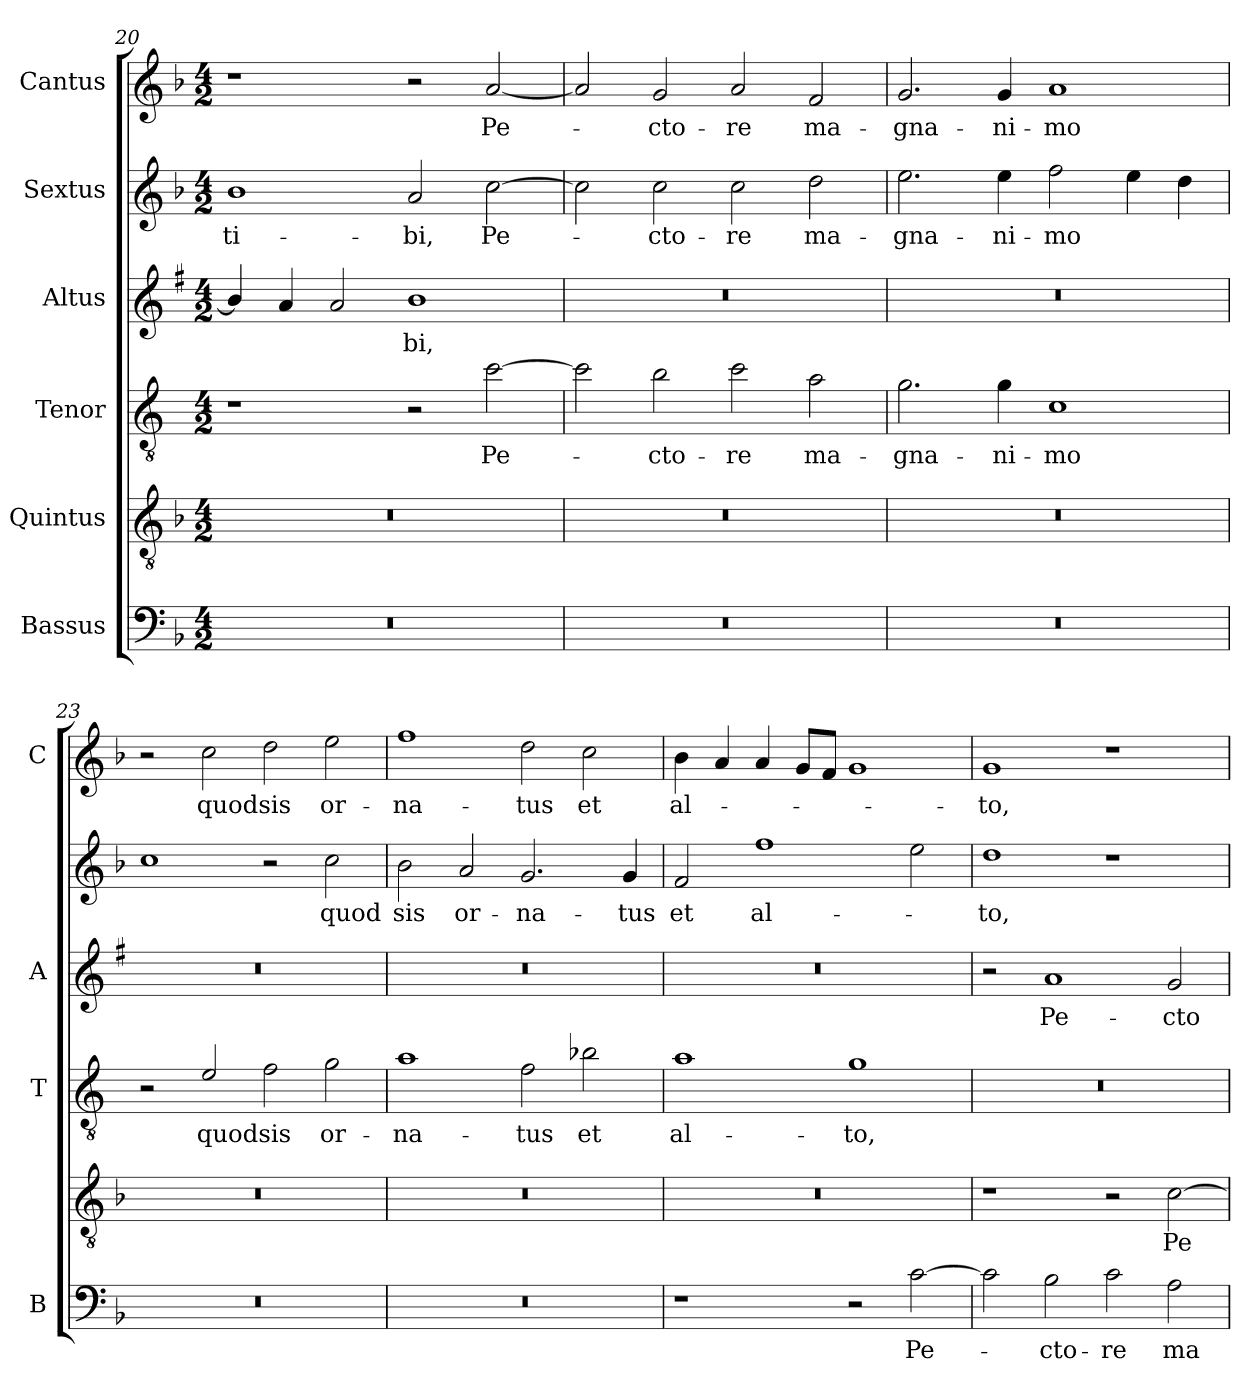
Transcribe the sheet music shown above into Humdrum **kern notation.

**kern	**text	**kern	**text	**kern	**text	**kern	**text	**kern	**text	**kern	**text
*part6	*part6	*part5	*part5	*part4	*part4	*part3	*part3	*part2	*part2	*part1	*part1
*staff6	*staff6	*staff5	*staff5	*staff4	*staff4	*staff3	*staff3	*staff2	*staff2	*staff1	*staff1
*I"Bassus	*	*I"Quintus	*	*I"Tenor	*	*I"Altus	*	*I"Sextus	*	*I"Cantus	*
*I'B	*	*	*	*I'T	*	*I'A	*	*	*	*I'C	*
*clefF4	*	*clefGv2	*	*clefGv2	*	*clefG2	*	*clefG2	*	*clefG2	*
*	*	*	*	*ITrd4c7	*	*ITrd1c2	*	*	*	*	*
*k[b-]	*	*k[b-]	*	*k[b-]	*	*k[b-]	*	*k[b-]	*	*k[b-]	*
*F:	*	*F:	*	*F:	*	*F:	*	*F:	*	*F:	*
*M4/2	*	*M4/2	*	*M4/2	*	*M4/2	*	*M4/2	*	*M4/2	*
=20	=20	=20	=20	=20	=20	=20	=20	=20	=20	=20	=20
!	!	!	!	!	!	!	!	!	!LO:LY:b	!	!
0r	.	0r	.	1r	.	4a/]	.	1b-	ti-	1r	.
.	.	.	.	.	.	4g/	.	.	.	.	.
.	.	.	.	.	.	2g/	.	.	.	.	.
!	!	!	!	!	!	!	!LO:LY:b	!	!LO:LY:b	!	!
.	.	.	.	2r	.	1a	-bi,	2a/	-bi,	2r	.
!	!	!	!	!	!LO:LY:b	!	!	!	!LO:LY:b	!	!LO:LY:b
.	.	.	.	[2f\	Pe-	.	.	[2cc\	Pe-	[2a/	Pe-
=21	=21	=21	=21	=21	=21	=21	=21	=21	=21	=21	=21
0r	.	0r	.	2f\]	.	0r	.	2cc\]	.	2a/]	.
!	!	!	!	!	!LO:LY:b	!	!	!	!LO:LY:b	!	!LO:LY:b
.	.	.	.	2e\	-cto-	.	.	2cc\	-cto-	2g/	-cto-
!	!	!	!	!	!LO:LY:b	!	!	!	!LO:LY:b	!	!LO:LY:b
.	.	.	.	2f\	-re	.	.	2cc\	-re	2a/	-re
!	!	!	!	!	!LO:LY:b	!	!	!	!LO:LY:b	!	!LO:LY:b
.	.	.	.	2d\	ma-	.	.	2dd\	ma-	2f/	ma-
=22	=22	=22	=22	=22	=22	=22	=22	=22	=22	=22	=22
!	!	!	!	!	!LO:LY:b	!	!	!	!LO:LY:b	!	!LO:LY:b
0r	.	0r	.	2.c\	-gna-	0r	.	2.ee\	-gna-	2.g/	-gna-
!	!	!	!	!	!LO:LY:b	!	!	!	!LO:LY:b	!	!LO:LY:b
.	.	.	.	4c\	-ni-	.	.	4ee\	-ni-	4g/	-ni-
!	!	!	!	!	!LO:LY:b	!	!	!	!LO:LY:b	!	!LO:LY:b
.	.	.	.	1F	-mo	.	.	2ff\	-mo	1a	-mo
.	.	.	.	.	.	.	.	4ee\	.	.	.
.	.	.	.	.	.	.	.	4dd\	.	.	.
=23	=23	=23	=23	=23	=23	=23	=23	=23	=23	=23	=23
0r	.	0r	.	2r	.	0r	.	1cc	.	2r	.
!	!	!	!	!	!LO:LY:b	!	!	!	!	!	!LO:LY:b
.	.	.	.	2A/	quod	.	.	.	.	2cc\	quod
!	!	!	!	!	!LO:LY:b	!	!	!	!	!	!LO:LY:b
.	.	.	.	2B-\	sis	.	.	2r	.	2dd\	sis
!	!	!	!	!	!LO:LY:b	!	!	!	!LO:LY:b	!	!LO:LY:b
.	.	.	.	2c\	or-	.	.	2cc\	quod	2ee\	or-
!!LO:LB:g=z
=24	=24	=24	=24	=24	=24	=24	=24	=24	=24	=24	=24
!	!	!	!	!	!LO:LY:b	!	!	!	!LO:LY:b	!	!LO:LY:b
0r	.	0r	.	1d	-na-	0r	.	2b-\	sis	1ff	-na-
!	!	!	!	!	!	!	!	!	!LO:LY:b	!	!
.	.	.	.	.	.	.	.	2a/	or-	.	.
!	!	!	!	!	!LO:LY:b	!	!	!	!LO:LY:b	!	!LO:LY:b
.	.	.	.	2B-\	-tus	.	.	2.g/	-na-	2dd\	-tus
!	!	!	!	!	!LO:LY:b	!	!	!	!	!	!LO:LY:b
.	.	.	.	2e-X\	et	.	.	.	.	2cc\	et
!	!	!	!	!	!	!	!	!	!LO:LY:b	!	!
.	.	.	.	.	.	.	.	4g/	-tus	.	.
=25	=25	=25	=25	=25	=25	=25	=25	=25	=25	=25	=25
!	!	!	!	!	!LO:LY:b	!	!	!	!LO:LY:b	!	!LO:LY:b
1r	.	0r	.	1d	al-	0r	.	2f/	et	4b-\	al-
.	.	.	.	.	.	.	.	.	.	4a/	.
!	!	!	!	!	!	!	!	!	!LO:LY:b	!	!
.	.	.	.	.	.	.	.	1ff	al-	4a/	.
.	.	.	.	.	.	.	.	.	.	8g/L	.
.	.	.	.	.	.	.	.	.	.	8f/J	.
!	!	!	!	!	!LO:LY:b	!	!	!	!	!	!
2r	.	.	.	1c	-to,	.	.	.	.	1g	.
!	!LO:LY:b	!	!	!	!	!	!	!	!	!	!
[2c\	Pe-	.	.	.	.	.	.	2ee\	.	.	.
=26	=26	=26	=26	=26	=26	=26	=26	=26	=26	=26	=26
!	!	!	!	!	!	!	!	!	!LO:LY:b	!	!LO:LY:b
2c\]	.	1r	.	0r	.	2r	.	1dd	-to,	1g	-to,
!	!LO:LY:b	!	!	!	!	!	!LO:LY:b	!	!	!	!
2B-\	-cto-	.	.	.	.	1g	Pe-	.	.	.	.
!	!LO:LY:b	!	!	!	!	!	!	!	!	!	!
2c\	-re	2r	.	.	.	.	.	1r	.	1r	.
!	!LO:LY:b	!	!LO:LY:b	!	!	!	!LO:LY:b	!	!	!	!
2A\	ma-	[2c\	Pe-	.	.	2f/	-cto-	.	.	.	.
=	=	=	=	=	=	=	=	=	=	=	=
*-	*-	*-	*-	*-	*-	*-	*-	*-	*-	*-	*-
